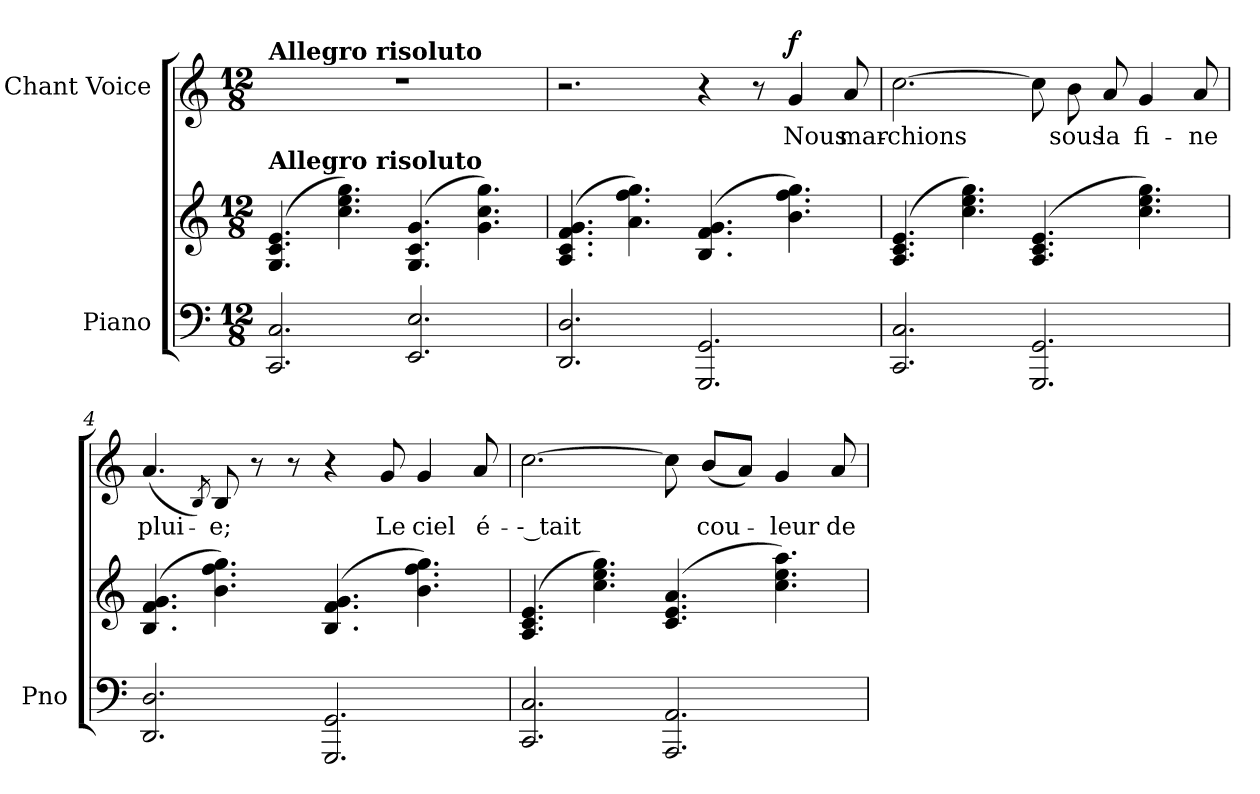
**kern	**kern	**kern	**text	**dynam
*part2	*part2	*part1	*part1	*part1
*staff3	*staff2	*staff1	*staff1	*staff1
*I"Piano	*	*I"Chant Voice	*	*
*I'Pno	*	*	*	*
*clefF4	*clefG2	*clefG2	*	*
*k[]	*k[]	*k[]	*	*
*M12/8	*M12/8	*M12/8	*	*
*MM180	*MM180	*MM180	*	*
=1	=1	=1	=1	=1
!	!	!LO:TX:a:B:t=Allegro  risoluto	!	!
!	!LO:TX:a:B:t=Allegro risoluto	!	!	!
2.CC/ 2.C/	(4.G/ 4.c/ 4.e/	1.r	.	.
.	4.cc\ 4.ee\ 4.gg\)	.	.	.
2.EE/ 2.E/	(4.G/ 4.c/ 4.g/	.	.	.
.	4.g\ 4.cc\ 4.gg\)	.	.	.
=2	=2	=2	=2	=2
2.DD/ 2.D/	(4.A/ 4.c/ 4.f/ 4.g/	2.r	.	.
.	4.a\ 4.ff\ 4.gg\)	.	.	.
2.GGG/ 2.GG/	(4.B/ 4.f/ 4.g/	4r	.	.
.	.	8r	.	.
!	!	!	!LO:LY:b	!LO:DY:a
.	4.b\ 4.ff\ 4.gg\)	4g/	Nous	f
!	!	!	!LO:LY:b	!
.	.	8a/	mar-	.
=3	=3	=3	=3	=3
!	!	!	!LO:LY:b	!
2.CC/ 2.C/	(4.A/ 4.c/ 4.e/	[2.cc\	-chions	.
.	4.cc\ 4.ee\ 4.gg\)	.	.	.
2.GGG/ 2.GG/	(4.A/ 4.c/ 4.e/	8cc\]	.	.
!	!	!	!LO:LY:b	!
.	.	8b\	sous	.
!	!	!	!LO:LY:b	!
.	.	8a/	la	.
!	!	!	!LO:LY:b	!
.	4.cc\ 4.ee\ 4.gg\)	4g/	fi-	.
!	!	!	!LO:LY:b	!
.	.	8a/	-ne	.
=4	=4	=4	=4	=4
!	!	!	!LO:LY:b	!
2.DD/ 2.D/	(4.B/ 4.f/ 4.g/	(4.a/	plui-	.
.	.	8qB/)	.	.
!	!	!	!LO:LY:b	!
.	4.b\ 4.ff\ 4.gg\)	8B/	-e;	.
.	.	8r	.	.
.	.	8r	.	.
2.GGG/ 2.GG/	(4.B/ 4.f/ 4.g/	4r	.	.
!	!	!	!LO:LY:b	!
.	.	8g/	Le	.
!	!	!	!LO:LY:b	!
.	4.b\ 4.ff\ 4.gg\)	4g/	ciel	.
!	!	!	!LO:LY:b	!
.	.	8a/	é-	.
!!LO:LB:g=z
=5	=5	=5	=5	=5
!	!	!	!LO:LY:b	!
2.CC/ 2.C/	(4.A/ 4.c/ 4.e/	[2.cc\	-- tait	.
.	4.cc\ 4.ee\ 4.gg\)	.	.	.
2.AAA/ 2.AA/	(4.c/ 4.e/ 4.a/	8cc\]	.	.
!	!	!	!LO:LY:b	!
.	.	(<8b/L	cou-	.
.	.	8a/J)	.	.
!	!	!	!LO:LY:b	!
.	4.cc\ 4.ee\ 4.aa\)	4g/	-leur	.
!	!	!	!LO:LY:b	!
.	.	8a/	de	.
=	=	=	=	=
*-	*-	*-	*-	*-
